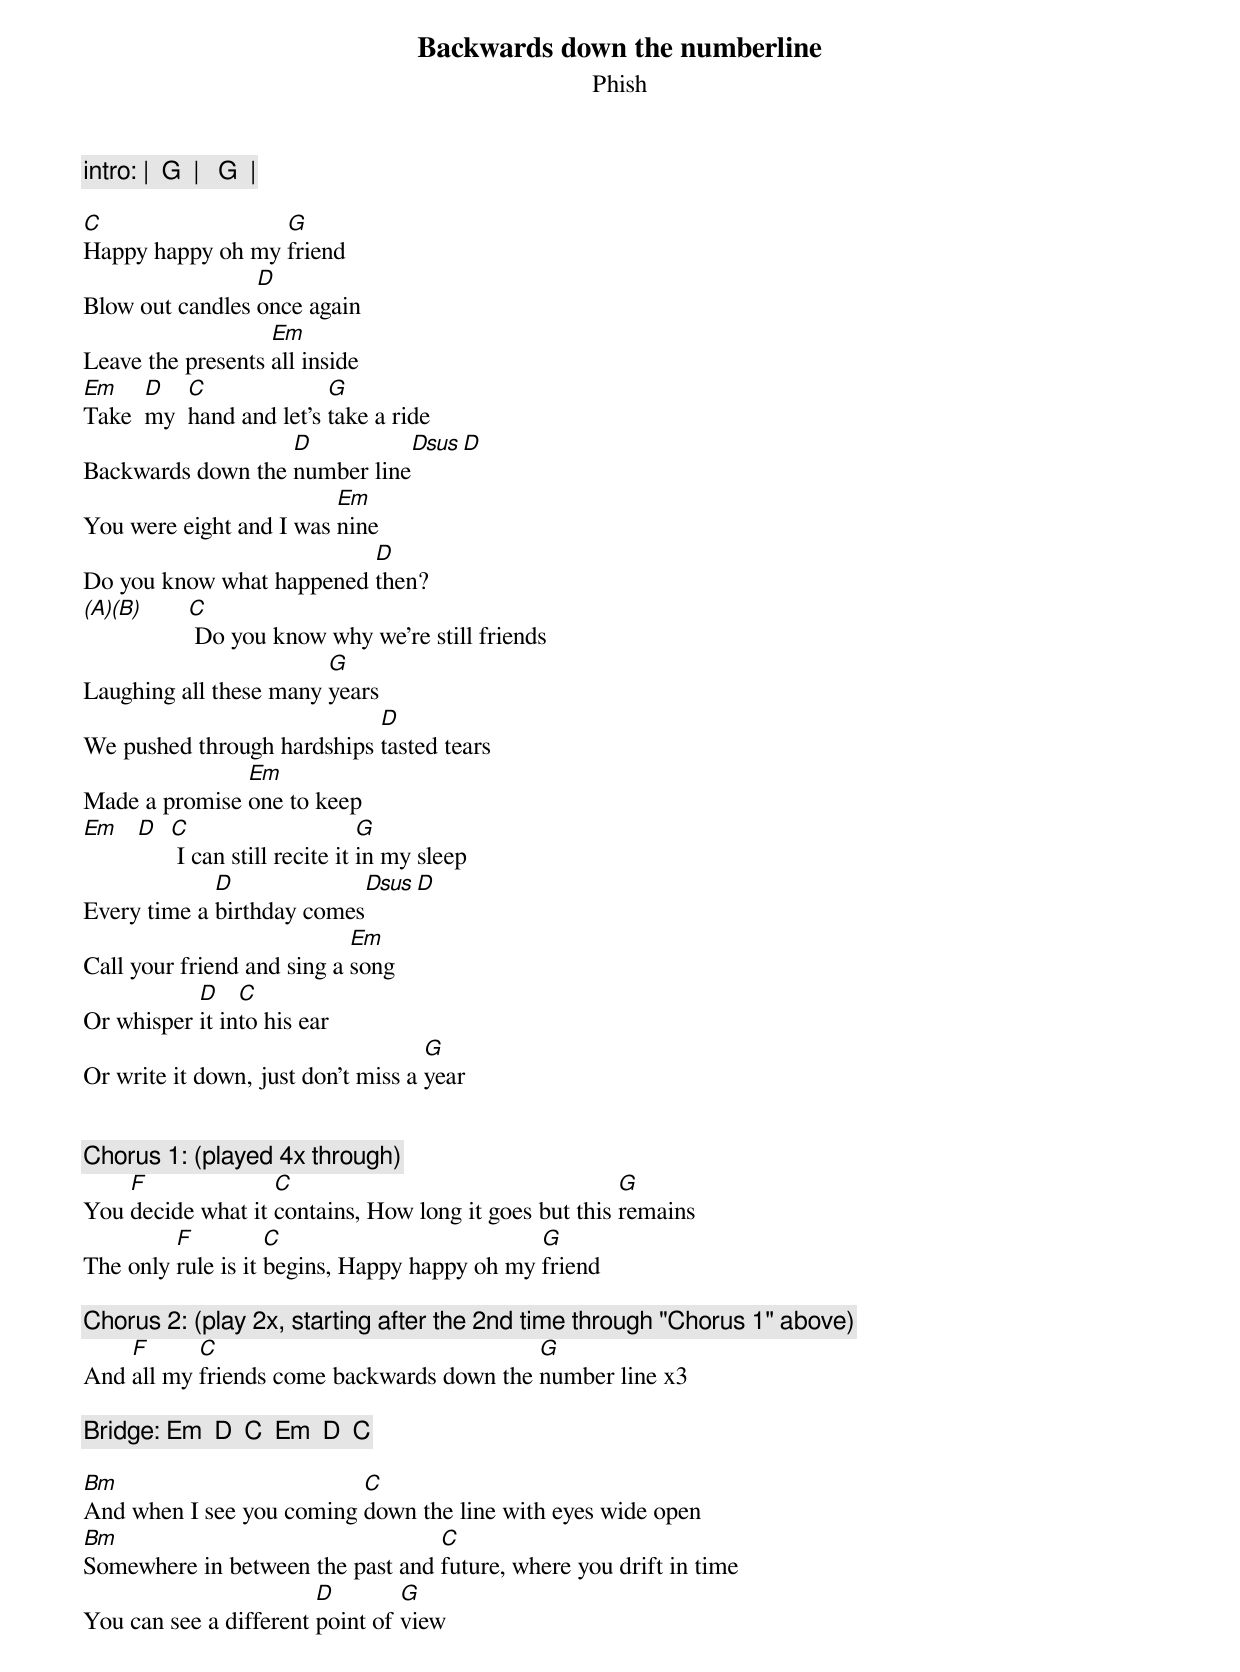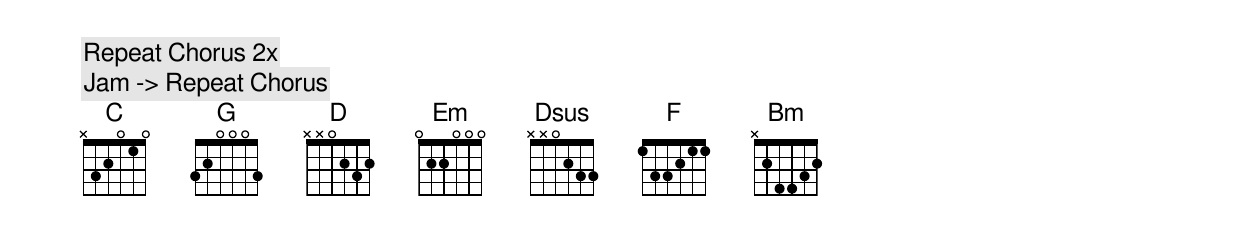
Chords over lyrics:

{t:Backwards down the numberline}
{st:Phish}

{c: intro: |  G  |   G  | }

C                 G
Happy happy oh my friend
                 D
Blow out candles once again
                   Em
Leave the presents all inside
Em    D   C              G
Take  my  hand and let’s take a ride
                   D           Dsus   D
Backwards down the number line
                         Em
You were eight and I was nine
                          D
Do you know what happened then?
(A)(B) C
        Do you know why we're still friends
                        G
Laughing all these many years
                            D
We pushed through hardships tasted tears
               Em
Made a promise one to keep
Em D C                      G
      I can still recite it in my sleep
             D                Dsus   D
Every time a birthday comes
                            Em
Call your friend and sing a song
           D    C
Or whisper it into his ear
                                    G
Or write it down, just don't miss a year


{c: Chorus 1: (played 4x through)}
    F              C                                   G
You decide what it contains, How long it goes but this remains
         F          C                         G
The only rule is it begins, Happy happy oh my friend

{c: Chorus 2: (play 2x, starting after the 2nd time through "Chorus 1" above)}
    F      C                               G
And all my friends come backwards down the number line x3

{c: Bridge: Em  D  C  Em  D  C}

Bm                        C
And when I see you coming down the line with eyes wide open
Bm                                C
Somewhere in between the past and future, where you drift in time
                        D        G
You can see a different point of view

{c: Repeat Chorus 2x}
{c: Jam -> Repeat Chorus}
